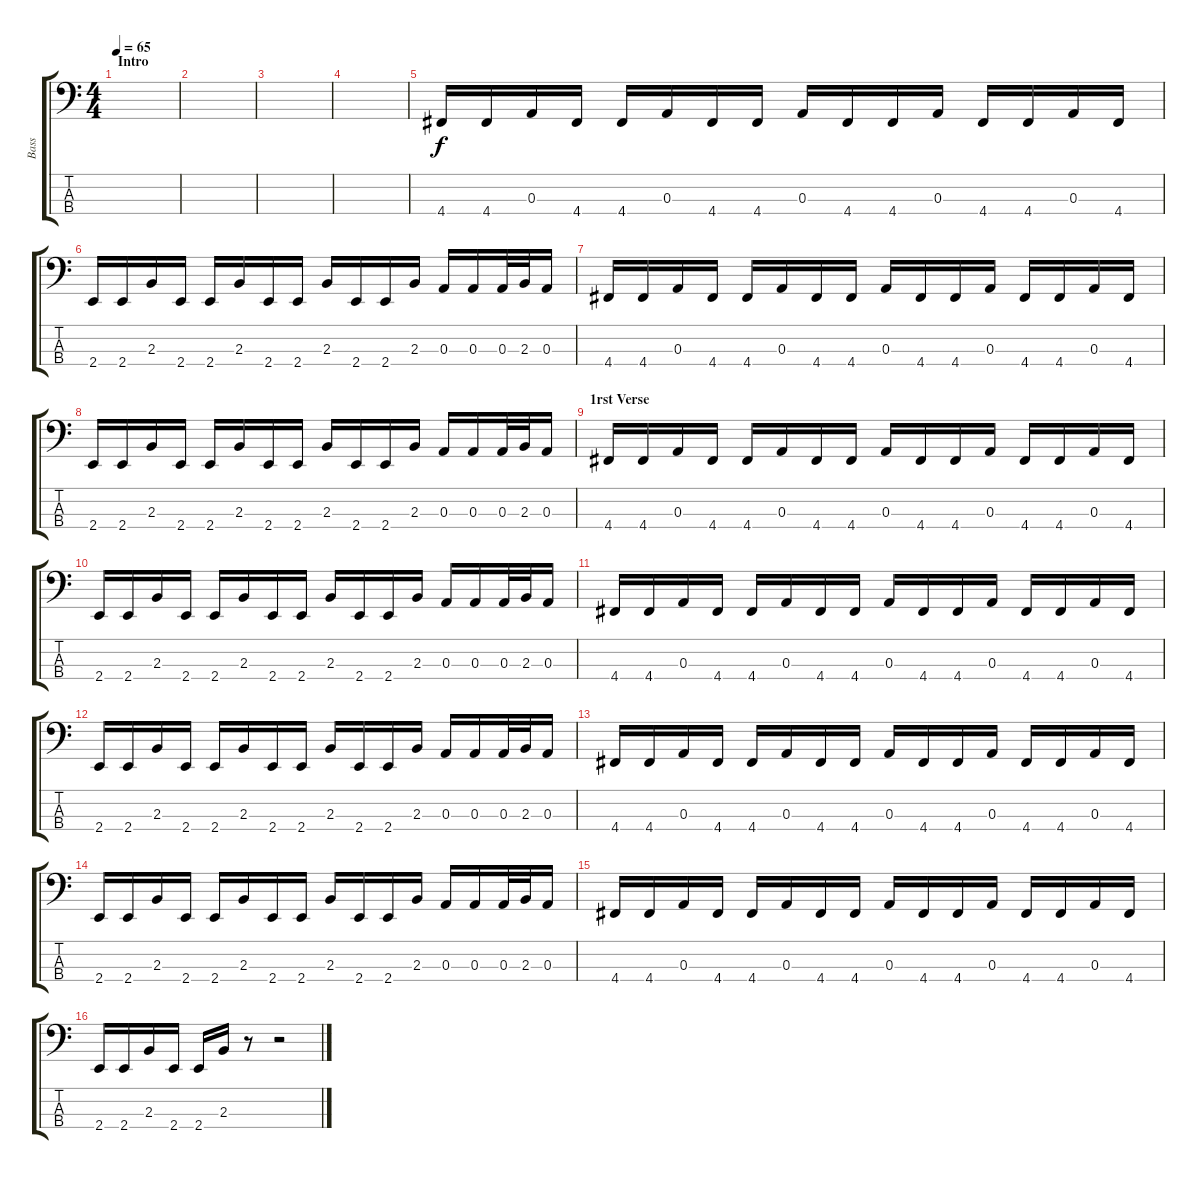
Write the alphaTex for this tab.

\track ("Bass" "Bass") {instrument electricbasspick}
\staff {score tabs}
\tuning (G2 D2 A1 D1) {hide}
\ts (4 4)
\section ("" "Intro")
\tempo 65
\clef f4
\ks c
|
|
|
|
4.4.16 4.4.16 0.3.16 4.4.16 4.4.16 0.3.16 4.4.16 4.4.16 0.3.16 4.4.16 4.4.16 0.3.16 4.4.16 4.4.16 0.3.16 4.4.16 |
2.4.16 2.4.16 2.3.16 2.4.16 2.4.16 2.3.16 2.4.16 2.4.16 2.3.16 2.4.16 2.4.16 2.3.16 0.3.16 0.3.16 0.3.32 2.3.32 0.3.16 |
4.4.16 4.4.16 0.3.16 4.4.16 4.4.16 0.3.16 4.4.16 4.4.16 0.3.16 4.4.16 4.4.16 0.3.16 4.4.16 4.4.16 0.3.16 4.4.16 |
2.4.16 2.4.16 2.3.16 2.4.16 2.4.16 2.3.16 2.4.16 2.4.16 2.3.16 2.4.16 2.4.16 2.3.16 0.3.16 0.3.16 0.3.32 2.3.32 0.3.16 |
\section ("" "1rst Verse")
4.4.16 4.4.16 0.3.16 4.4.16 4.4.16 0.3.16 4.4.16 4.4.16 0.3.16 4.4.16 4.4.16 0.3.16 4.4.16 4.4.16 0.3.16 4.4.16 |
2.4.16 2.4.16 2.3.16 2.4.16 2.4.16 2.3.16 2.4.16 2.4.16 2.3.16 2.4.16 2.4.16 2.3.16 0.3.16 0.3.16 0.3.32 2.3.32 0.3.16 |
4.4.16 4.4.16 0.3.16 4.4.16 4.4.16 0.3.16 4.4.16 4.4.16 0.3.16 4.4.16 4.4.16 0.3.16 4.4.16 4.4.16 0.3.16 4.4.16 |
2.4.16 2.4.16 2.3.16 2.4.16 2.4.16 2.3.16 2.4.16 2.4.16 2.3.16 2.4.16 2.4.16 2.3.16 0.3.16 0.3.16 0.3.32 2.3.32 0.3.16 |
4.4.16 4.4.16 0.3.16 4.4.16 4.4.16 0.3.16 4.4.16 4.4.16 0.3.16 4.4.16 4.4.16 0.3.16 4.4.16 4.4.16 0.3.16 4.4.16 |
2.4.16 2.4.16 2.3.16 2.4.16 2.4.16 2.3.16 2.4.16 2.4.16 2.3.16 2.4.16 2.4.16 2.3.16 0.3.16 0.3.16 0.3.32 2.3.32 0.3.16 |
4.4.16 4.4.16 0.3.16 4.4.16 4.4.16 0.3.16 4.4.16 4.4.16 0.3.16 4.4.16 4.4.16 0.3.16 4.4.16 4.4.16 0.3.16 4.4.16 |
2.4.16 2.4.16 2.3.16 2.4.16 2.4.16 2.3.16 r.8 r.2
